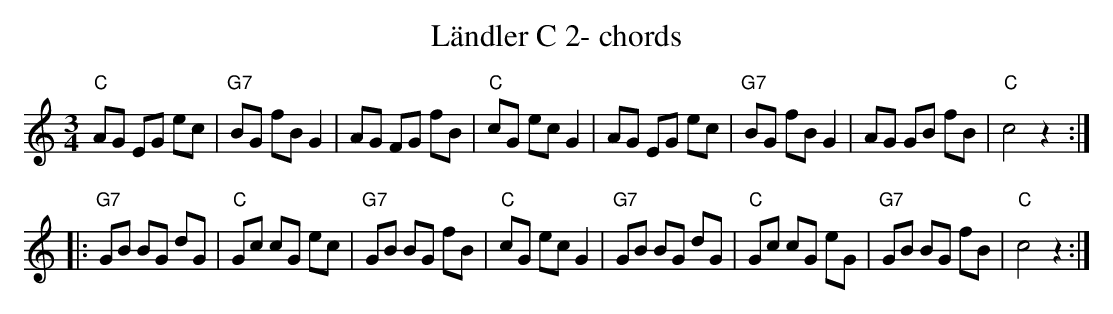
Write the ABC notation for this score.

X:1
T:Ländler C 2- chords
M:3/4
L:1/8
K:Cmaj%%MIDI gchordon
"C"AG EG ec | "G7"BG fB G2 | AG FG fB | "C"cG ec G2 | AG EG ec | "G7"BG fB G2 | AG GB fB | "C"c4 z2 :|
|: "G7"GB BG dG | "C"Gc cG ec | "G7"GB BG fB | "C"cG ec G2 | "G7"GB BG dG | "C"Gc cG eG | "G7"GB BG fB | "C"c4 z2 :|
